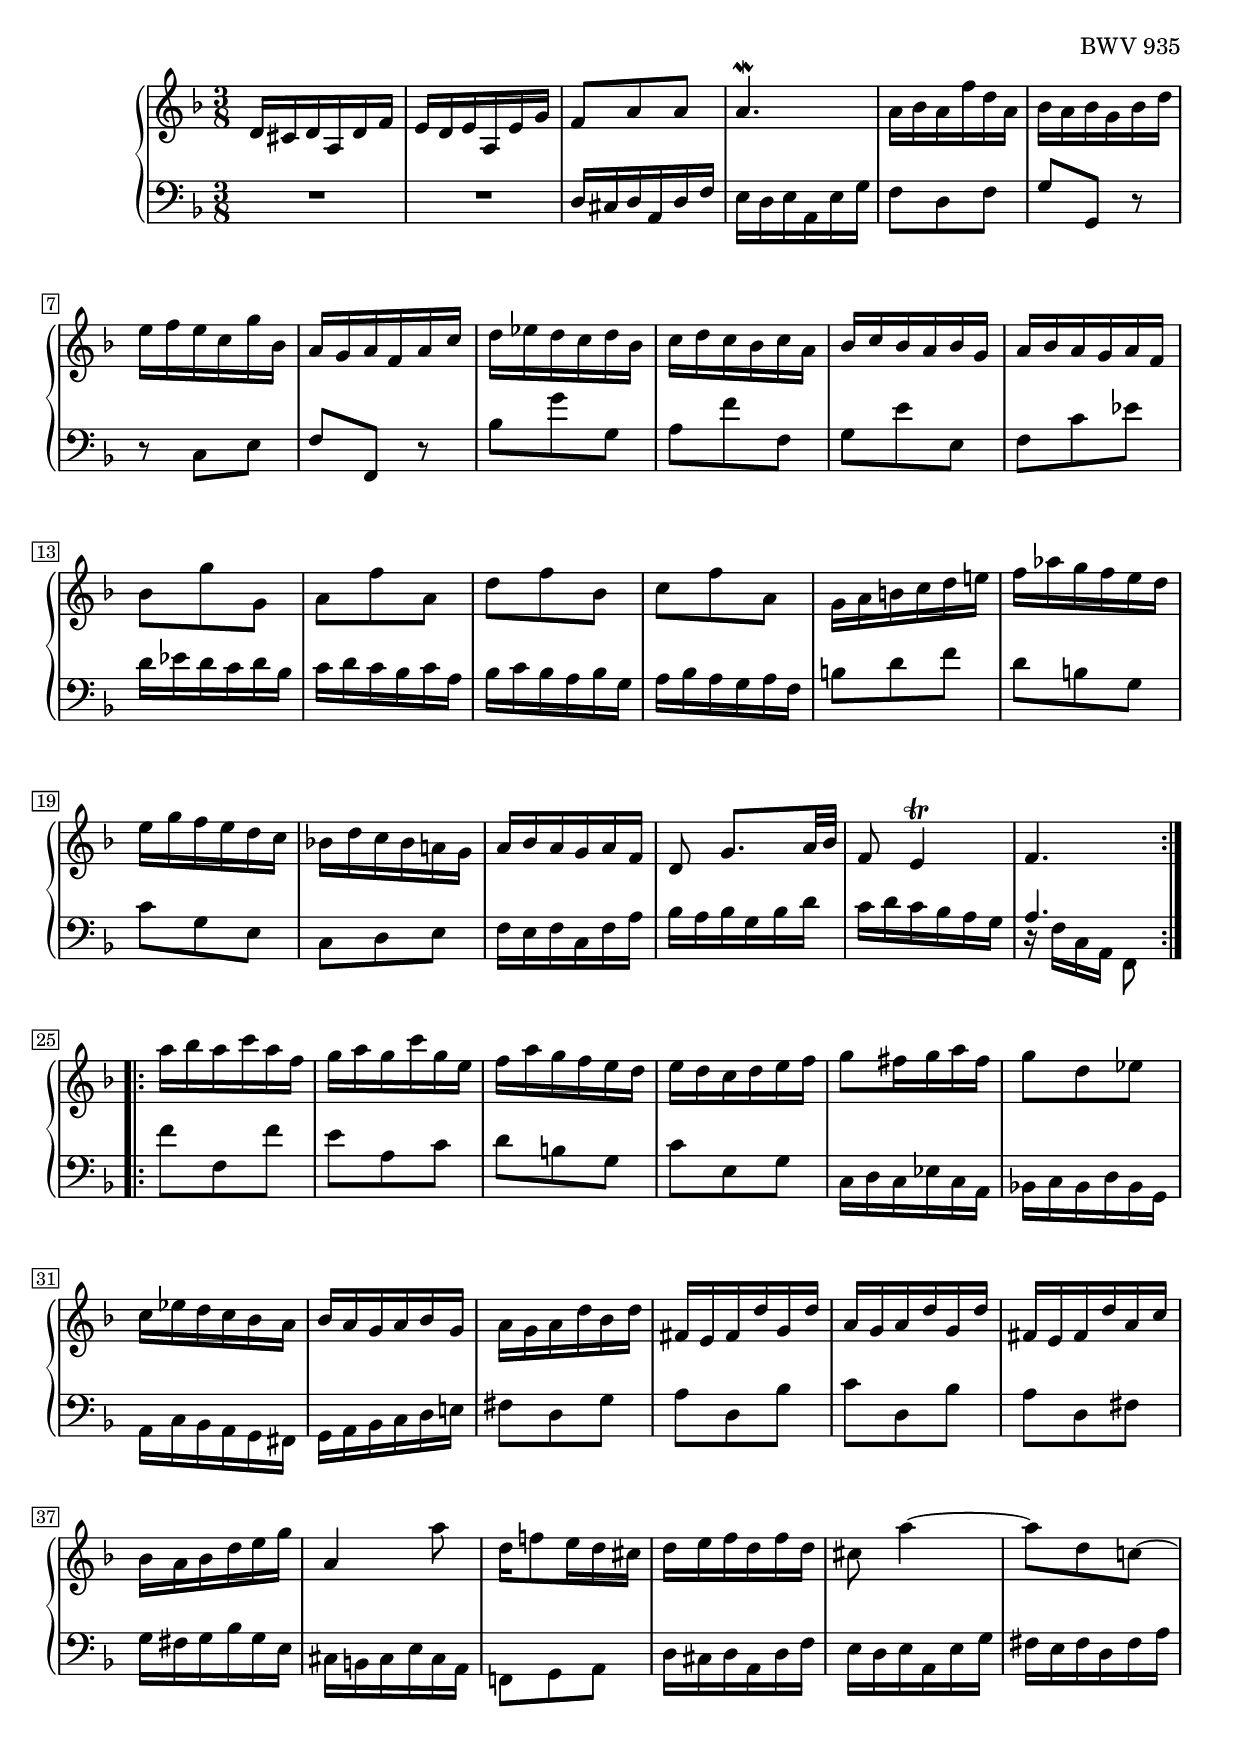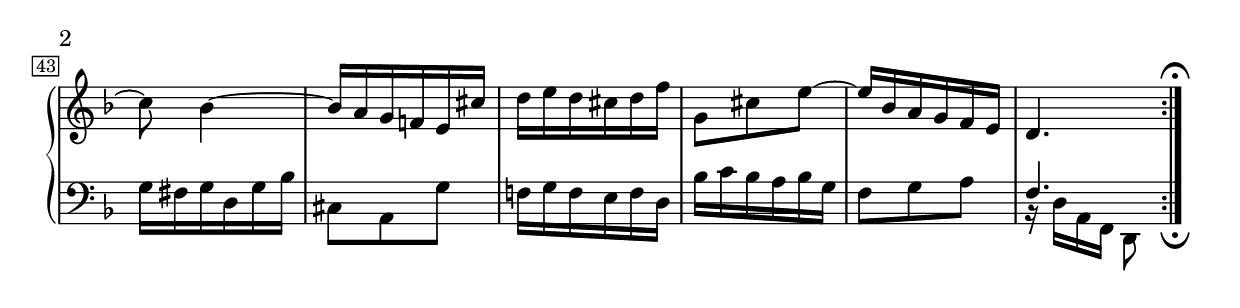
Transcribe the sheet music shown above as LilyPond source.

Global = {
  \key d \minor
  \time 3/8
  \include "../global.ly"
}

Sopran = \context Voice = "one" \relative c' {
  \voiceOne
  \override Rest.staff-position = #0
  \stemNeutral
  \repeat volta 2 {
  %1
  | d16[ cis d a d f]
  | e[ d e a, e' g]
  | f8[ a a]
  | a4.\mordent
  %5
  | a16[ bes a f' d a]
  | bes[ a bes g bes d]
  | e[ f e c g' bes,]
  | a[ g a f a c]
  | d[ ees d c d bes]
  %10
  | c[ d c bes c a]
  | bes[ c bes a bes g]
  | a[ bes a g a f]
  | bes8[ g' g,]
  | a[ f' a,]
  %15
  | d[ f bes,]
  | c[ f a,]
  | g16[ a b! c d e!]
  | f[ aes g f e d]
  | e[ g f e d c]
  %20
  | bes![ d c bes a! g]
  | a[ bes a g a f]
  | d8 g8.[ a32 bes]
  | f8 e4\trill
  | f4.
  }
  %\break
  \repeat volta 2 {
  %25
  | a'16[ bes a c a f]
  | g[ a g c g e]
  | f[ a g f e d]
  | e[ d c d e f]
  | g8[ fis16 g a fis]
  %30
  | g8[ d ees]
  | c16[ ees d c bes a]
  | bes[ a g a bes g]
  | a[ g a d bes d]
  | fis,[ e fis d' g, d']
  %35
  | a[ g a d g, d']
  | fis,[ e fis d' a c]
  | bes[ a bes d e g]
  | a,4 a'8
  | d,16[ f!8 e16 d cis]
  %40
  | d16[ e f d f d]
  | cis8 a'4~
  | a8[ d, c!~]
  | c bes4~
  | bes16[ a g f! e cis']
  %45
  | d[ e d cis d f]
  | g,8[ cis e~]
  | e16[ bes a g f e]
  | d4.
    \override Score.TextMark.self-alignment-X = #CENTER
    \textEndMark \markup { \musicglyph "scripts.ufermata" }
  }
  \fine
}

Tenor = \context Voice = "three" \relative c {
  \voiceThree
  | s4.*23
  %24
  | a'4.
  | s4.*23
  | f4.
}

Bass = \context Voice = "four" \relative c {
  \voiceFour
  \override MultiMeasureRest.staff-position = #0
  \override Rest.staff-position = #0
  \stemNeutral
  \repeat volta 2 {
  %1
  | R1*3/8
  | R1*3/8
  | d16[ cis d a d f]
  | e[ d e a, e' g]
  %5
  | f8[ d f]
  | g[ g,] r
  | r c[ e]
  | f[ f,] r
  | bes'[ g' g,]
  %10
  | a[ f' f,]
  | g[ e' e,]
  | f[ c' ees]
  | d16[ ees d c d bes]
  | c[ d c bes c a]
  %15
  | bes[ c bes a bes g]
  | a[ bes a g a f]
  | b!8[ d f]
  | d[ b! g]
  | c[ g e]
  %20
  | c[ d e]
  | f16[ e f c f a]
  | bes[ a bes g bes d]
  | c[ d c bes a g]
  | \stemDown r f[ c a] f8
  }
  %\break
  \repeat volta 2 {
  %25
  | f''8[ f, f']
  | e[ a, c]
  | d[ b! g]
  | c[ e, g]
  | c,16[ d c ees c a]
  %30
  | bes![ c bes d bes g]
  | a[ c bes a g fis]
  | g[ a bes c d e!]
  | fis8[ d g]
  | a[ d, bes']
  %35
  | c8[ d, bes']
  | a[ d, fis]
  | g16[ fis g bes g e]
  | cis[ b! cis e cis a]
  | f!8[ g a]
  %40
  | d16[ cis d a d f]
  | e[ d e a, e' g]
  | fis[ e fis d fis a]
  | g[ fis g d g bes]
  | cis,8[ a g']
  %45
  | f!16[ g f e f d]
  | bes'[ c bes a bes g]
  | f8[ g a]
  | b,16\rest d[ a f] d8
    \tweak direction #DOWN
    \textEndMark \markup { \musicglyph "scripts.dfermata" }
  }
  \fine
}

\score {
  \new PianoStaff
  <<
    \accidentalStyle Score.piano
    \context Staff = "upper" <<
      \set Staff.midiInstrument = #"acoustic grand"
      \Global
      \clef treble
      \Sopran
    >>
    \context Staff = "lower" <<
      \set Staff.midiInstrument = #"acoustic grand"
      \Global
      \clef bass
      \Tenor
      \Bass
    >>
  >>
  \header {
    composer = "Johann Sebastian Bach"
    opus = "BWV 935"
    title = \markup { "3. Kleines Präludium d-Moll" }
  }
  \layout {
    \context {
      \PianoStaff
    }
  }
  \midi {
    \tempo 4 = 110
  }
}
